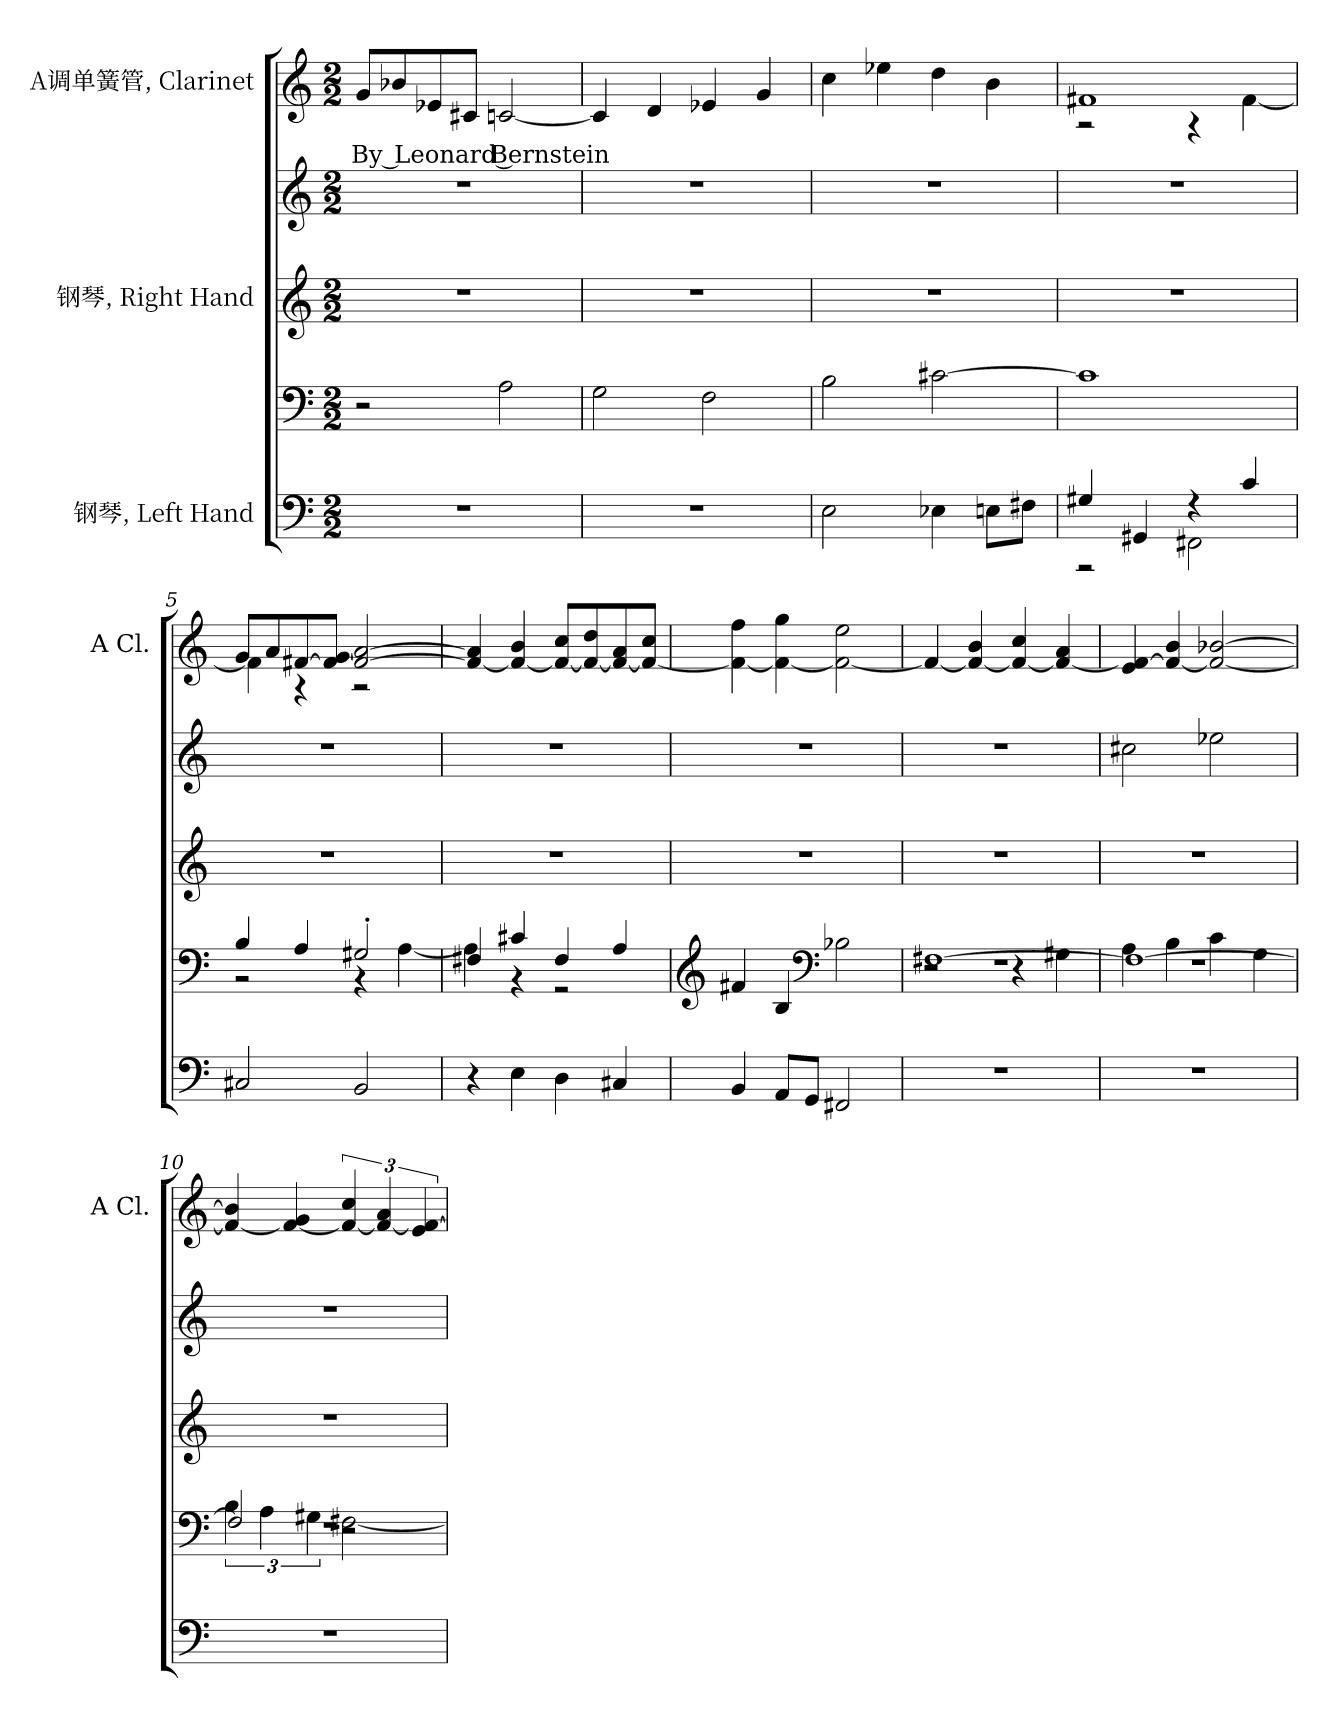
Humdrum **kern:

**kern	**kern	**kern	**kern	**kern	**text
*part3	*part3	*part2	*part2	*part1	*part1
*staff5	*staff4	*staff3	*staff2	*staff1	*staff1
*I"钢琴, Left Hand	*	*I"钢琴, Right Hand	*	*I"A调单簧管, Clarinet	*
*	*	*	*	*I'A Cl.	*
*clefF4	*clefF4	*clefG2	*clefG2	*clefG2	*
*	*	*	*	*ITrd2c3	*
*k[]	*k[]	*k[]	*k[]	*k[f#c#g#]	*
*M2/2	*M2/2	*M2/2	*M2/2	*M2/2	*
*MM170	*MM170	*MM170	*MM170	*MM170	*
=1	=1	=1	=1	=1	=1
1r	2r	1r	1r	8e/L	By Leonard Bernstein
.	.	.	.	8gn/	.
.	.	.	.	8cn/	.
.	.	.	.	8A#X/J	.
.	2A\	.	.	[2An/	.
=2	=2	=2	=2	=2	=2
1r	2G\	1r	1r	4A/]	.
.	.	.	.	4B/	.
.	2F\	.	.	4cn/	.
.	.	.	.	4e/	.
=3	=3	=3	=3	=3	=3
2E\	2B\	1r	1r	4a\	.
.	.	.	.	4ccn\	.
4E-X\	[2c#X\	.	.	4b\	.
8En\L	.	.	.	4g#\	.
8F#X\J	.	.	.	.	.
!!LO:LB:g=z
=4	=4	=4	=4	=4	=4
*^	*	*	*	*^	*
4G#X/	2r	1c#]	1r	1r	1d#X	2r	.
4GG#X/	.	.	.	.	.	.	.
4r	2FF#X\	.	.	.	.	4r	.
4c/	.	.	.	.	.	[4d#\	.
*v	*v	*	*	*	*	*	*
=5	=5	=5	=5	=5	=5	=5
*	*^	*	*	*	*	*
2C#X/	4B/	2r	1r	1r	8e/L	4d#\]	.
.	.	.	.	.	8f#/	.	.
.	4A/	.	.	.	[8d#X/	4r	.
.	.	.	.	.	8d#/_ 8e/J	.	.
2BB/	2G#X'/	4r	.	.	2d#/_ [2f#/	2r	.
.	.	[4A\	.	.	.	.	.
*	*	*	*	*	*v	*v	*
=6	=6	=6	=6	=6	=6	=6
4r	4F#X/	4A\]	1r	1r	4d#/_ 4f#/]	.
4E\	4c#X/	4r	.	.	4d#/_ 4g#/	.
4D\	4F#/	2r	.	.	8d#/_ 8a/L	.
.	.	.	.	.	8d#/_ 8b/	.
4C#X/	4A/	.	.	.	8d#/_ 8f#/	.
.	.	.	.	.	8d#/_ 8a/J	.
*	*v	*v	*	*	*	*
=7	=7	=7	=7	=7	=7
*	*clefG2	*	*	*	*
4BB/	4f#X/	1r	1r	4d#\_ 4dd\	.
8AA/L	4B/	.	.	4d#\_ 4ee\	.
8GG/J	.	.	.	.	.
*	*clefF4	*	*	*	*
2FF#X/	2B-X\	.	.	2d#\_ 2cc#\	.
!!LO:PB:g=z
=8	=8	=8	=8	=8	=8
*	*^	*	*	*	*
*	*	*^	*	*	*	*
1r	1r	2r	[1F#X	1r	1r	4d#/_	.
.	.	.	.	.	.	4d#/_ 4g#/	.
.	.	4r	.	.	.	4d#/_ 4a/	.
.	.	4G#X\	.	.	.	4d#/_ 4f#/	.
=9	=9	=9	=9	=9	=9	=9	=9
1r	1r	4A\	1F#_	1r	2cc#X\	4c#/ 4d#/_	.
.	.	4B\	.	.	.	4d#/_ 4g#/	.
.	.	4c\	.	.	2ee-X\	2d#/_ [2gn/	.
.	.	4G\	.	.	.	.	.
=10	=10	=10	=10	=10	=10	=10	=10
1r	1r	6B\	2F#/]	1r	1r	4d#/_ 4g/]	.
.	.	6A\	.	.	.	.	.
.	.	.	.	.	.	4d#/_ 4e/	.
.	.	6G#X\	.	.	.	.	.
.	.	[2F#X\	2r	.	.	6d#/_ 6a/	.
.	.	.	.	.	.	6d#/_ 6f#/	.
.	.	.	.	.	.	6c#/ 6d#/_	.
*	*v	*v	*v	*	*	*	*
=	=	=	=	=	=
*-	*-	*-	*-	*-	*-
